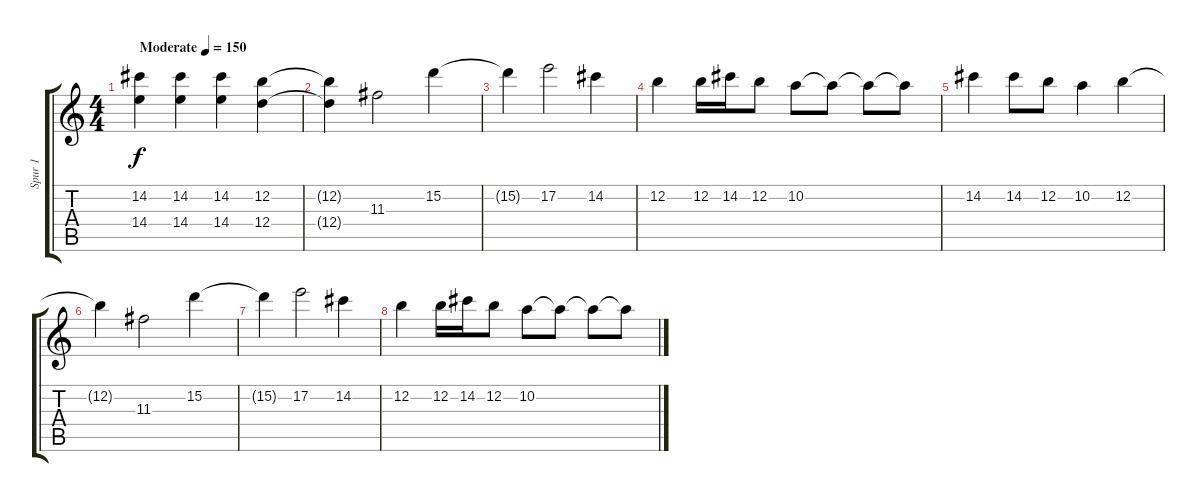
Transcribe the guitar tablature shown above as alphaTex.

\track ("Spur 1" "Spur 1") {instrument acousticguitarsteel}
\staff {score tabs}
\tuning (E4 B3 G3 D3 A2 E2) {hide}
\ts (4 4)
\tempo (150 "Moderate")
\clef g2
\ks c
(14.2 14.4).4{dy f instrument acousticguitarsteel} (14.2 14.4).4 (14.2 14.4).4 (12.2 12.4).4 |
(12.2{t} 12.4{t}).4 11.3.2 15.2.4 |
15.2{t}.4 17.2.2 14.2.4 |
12.2.4 12.2.16 14.2.16 12.2.8 10.2.8 10.2{t}.8 10.2{t}.8 10.2{t}.8 |
14.2.4 14.2.8 12.2.8 10.2.4 12.2.4 |
12.2{t}.4 11.3.2 15.2.4 |
15.2{t}.4 17.2.2 14.2.4 |
12.2.4 12.2.16 14.2.16 12.2.8 10.2.8 10.2{t}.8 10.2{t}.8 10.2{t}.8
